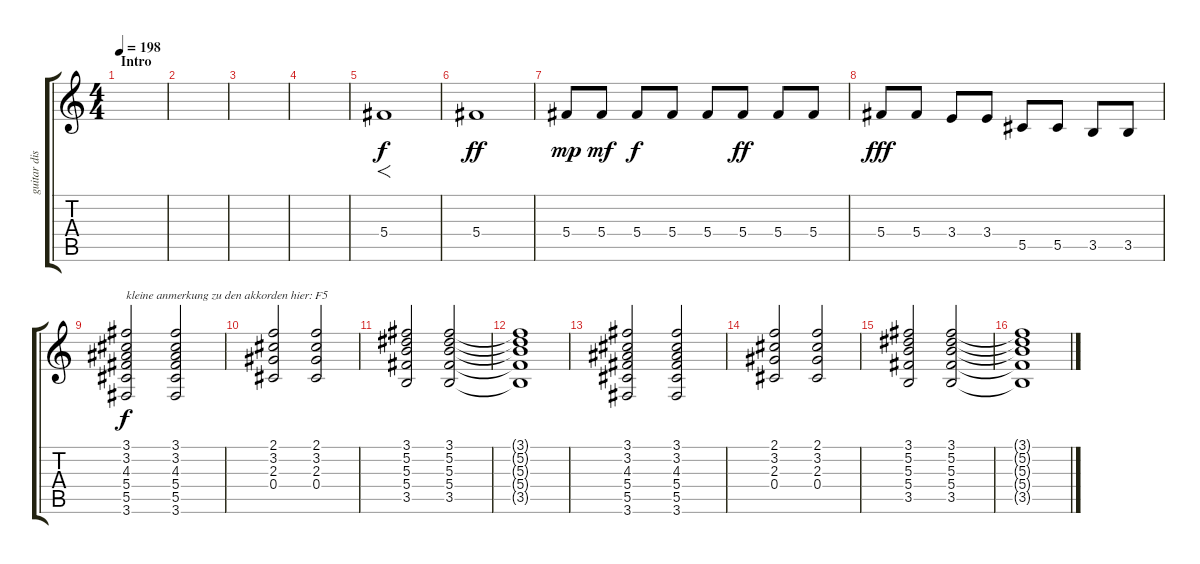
\track ("guitar dist." "guitar dis") {instrument distortionguitar}
\staff {score tabs}
\tuning (Eb4 Bb3 Gb3 Db3 Ab2 Eb2) {hide}
\ts (4 4)
\section ("" "Intro")
\tempo 198
\clef g2
\ks c
|
|
|
|
5.4.1{f} |
5.4.1{dy ff} |
5.4.8{dy mp} 5.4.8{dy mf} 5.4.8{dy f} 5.4.8 5.4.8 5.4.8{dy ff} 5.4.8 5.4.8 |
5.4.8{dy fff} 5.4.8 3.4.8 3.4.8 5.5.8 5.5.8 3.5.8 3.5.8 |
(3.1 3.2 4.3 5.4 5.5 3.6).2{txt "kleine anmerkung zu den akkorden hier: F5" dy f} (3.1 3.2 4.3 5.4 5.5 3.6).2 |
(2.1 3.2 2.3 0.4).2 (2.1 3.2 2.3 0.4).2 |
(3.1 5.2 5.3 5.4 3.5).2 (3.1 5.2 5.3 5.4 3.5).2 |
(3.1{t} 5.2{t} 5.3{t} 5.4{t} 3.5{t}).1 |
(3.1 3.2 4.3 5.4 5.5 3.6).2 (3.1 3.2 4.3 5.4 5.5 3.6).2 |
(2.1 3.2 2.3 0.4).2 (2.1 3.2 2.3 0.4).2 |
(3.1 5.2 5.3 5.4 3.5).2 (3.1 5.2 5.3 5.4 3.5).2 |
(3.1{t} 5.2{t} 5.3{t} 5.4{t} 3.5{t}).1
